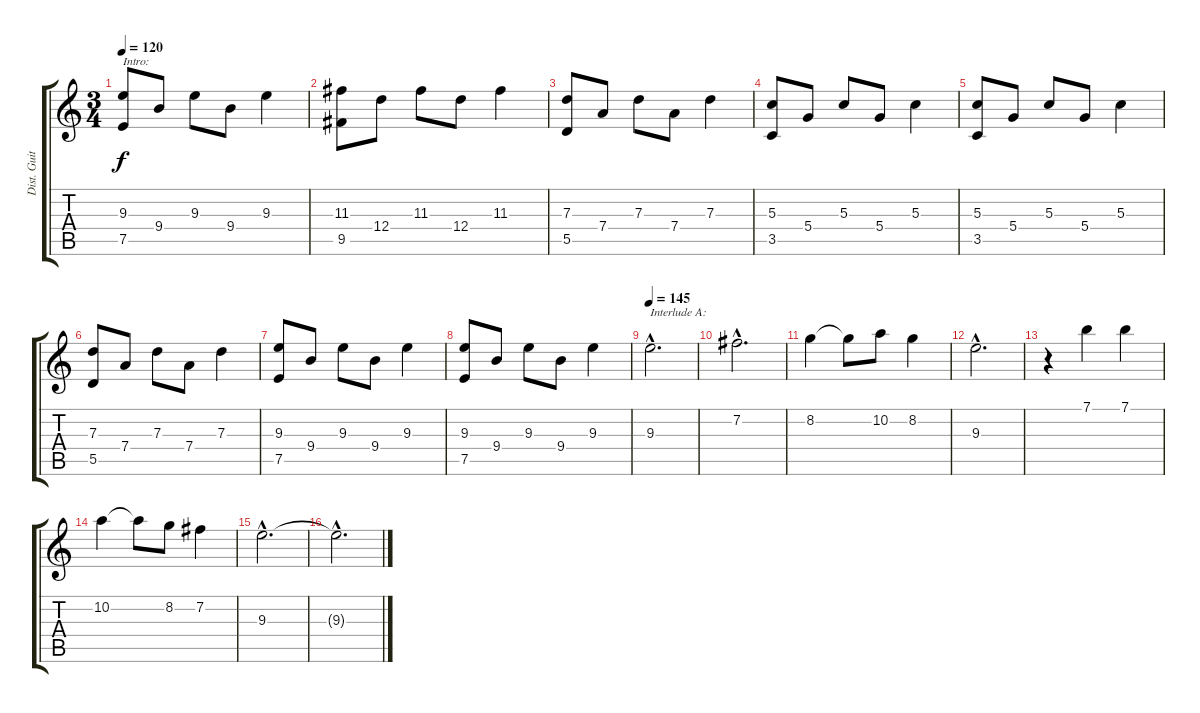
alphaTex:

\track ("Dist. Guitar 1" "Dist. Guit") {instrument distortionguitar}
\staff {score tabs}
\tuning (E4 B3 G3 D3 A2 E2) {hide}
\ts (3 4)
\tempo 120
\tempo 145
\tempo 120
\clef g2
\ks c
(9.3 7.5).8{txt "Intro:" dy f volume 10 instrument electricguitarjazz} 9.4.8 9.3.8 9.4.8 9.3.4 |
(11.3 9.5).8 12.4.8 11.3.8 12.4.8 11.3.4 |
(7.3 5.5).8 7.4.8 7.3.8 7.4.8 7.3.4 |
(5.3 3.5).8 5.4.8 5.3.8 5.4.8 5.3.4 |
(5.3 3.5).8 5.4.8 5.3.8 5.4.8 5.3.4 |
(7.3 5.5).8 7.4.8 7.3.8 7.4.8 7.3.4 |
(9.3 7.5).8 9.4.8 9.3.8 9.4.8 9.3.4 |
(9.3 7.5).8 9.4.8 9.3.8 9.4.8 9.3.4 |
\tempo 145
9.3{hac}.2{d txt "Interlude A:" volume 16 instrument electricguitarjazz} |
7.2{hac}.2{d} |
8.2.4 8.2{t}.8 10.2.8 8.2.4 |
9.3{hac}.2{d} |
r.4 7.1.4 7.1.4 |
10.2.4 10.2{t}.8 8.2.8 7.2.4 |
9.3{hac}.2{d} |
9.3{hac t}.2{d}
